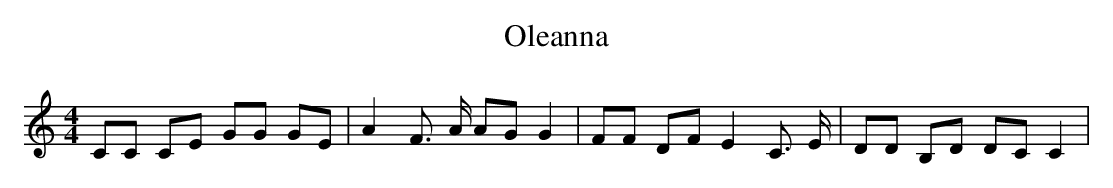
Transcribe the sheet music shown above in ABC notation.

X:1
T:Oleanna
M:4/4
L:1/8
K:C
 CC CE GG GE| A2 F3/2 A/2 AG G2| FF DF E2 C3/2 E/2| DD B,D DC C2|
